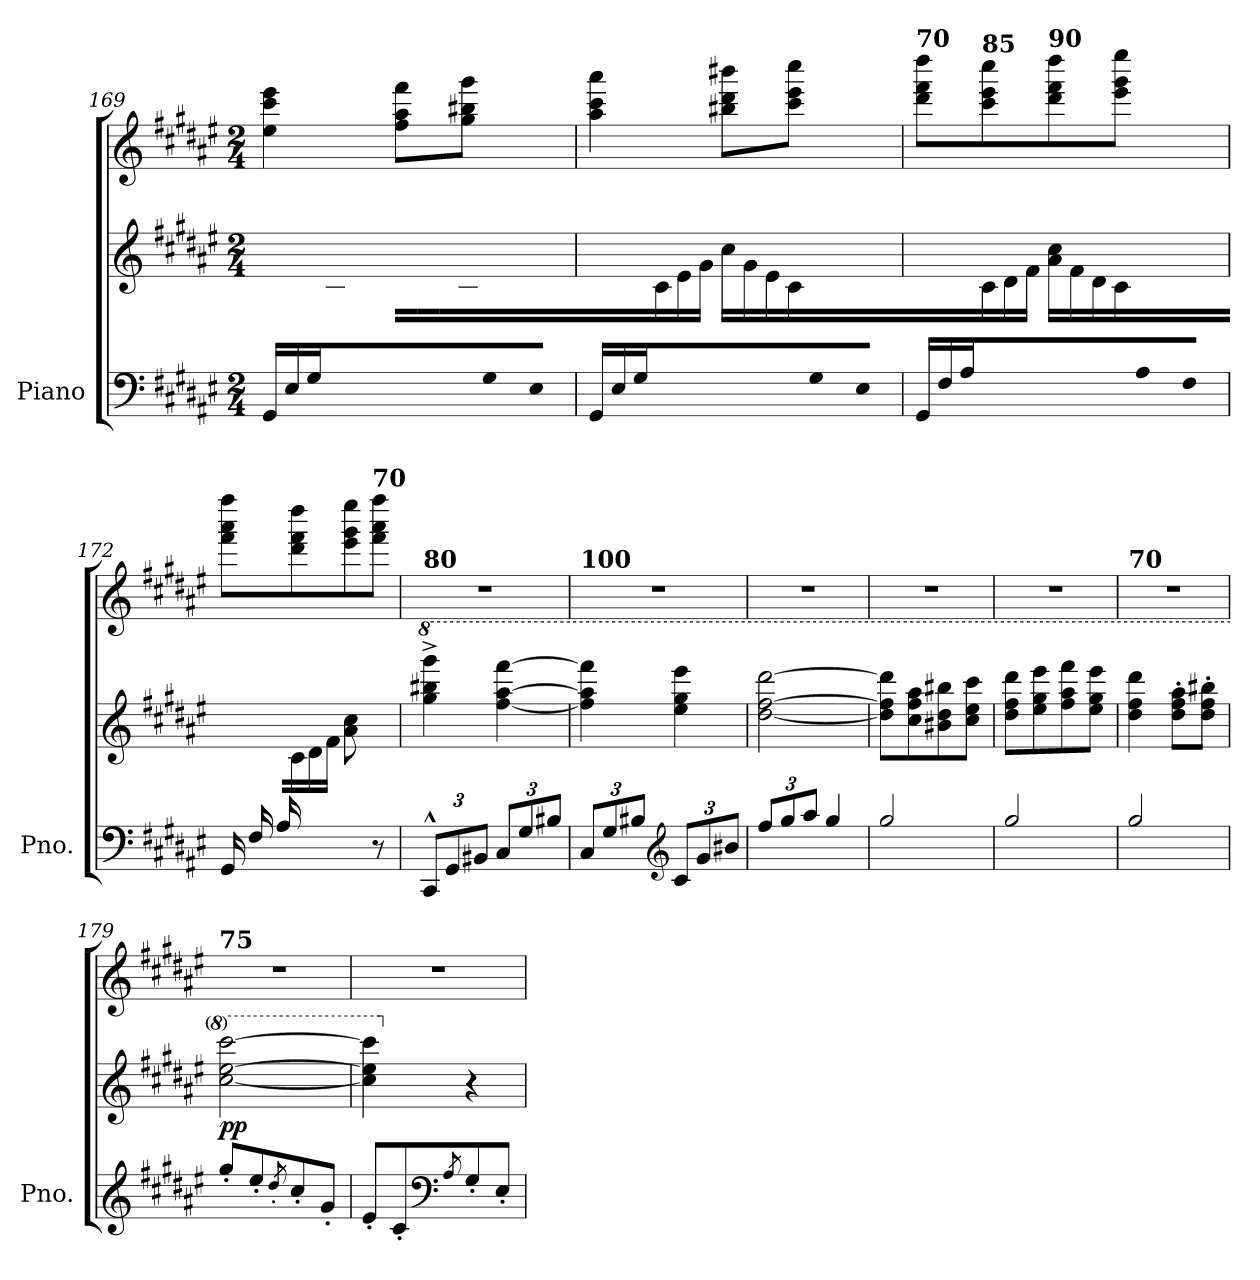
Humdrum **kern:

**kern	**kern	**kern	**dynam
*part1	*part1	*part1	*part1
*staff3	*staff2	*staff1	*staff1/2/3
*I"Piano	*	*	*
*I'Pno.	*	*	*
!!LO:LB:g=z
*clefF4	*clefG2	*clefG2	*
*k[f#c#g#d#a#e#]	*k[f#c#g#d#a#e#]	*k[f#c#g#d#a#e#]	*
*M2/4	*M2/4	*M2/4	*
*Xtuplet	*	*	*
=169	=169	=169	=169
*	*^	*	*
24GG#/LL	2ryy	8ryy	4ee#\ 4ccc#\ 4eee#\	.
24E#/	.	.	.	.
24G#/	.	.	.	.
24%7ryy	.	24c#\	.	.
.	.	24e#\	.	.
.	.	24g#\JJ	.	.
*	*	*Xtuplet	*	*
.	.	24cc#\LL	8ff#\ 8aa#\ 8fff#\L	.
.	.	24g#\	.	.
.	.	24e#\	.	.
.	.	24c#\	8gg#\ 8bb#X\ 8ggg#\J	.
24G#/	.	12ryy	.	.
24E#/JJ	.	.	.	.
=170	=170	=170	=170	=170
24GG#/LL	2ryy	8ryy	4aa#\ 4ccc#\ 4aaa#\	.
24E#/	.	.	.	.
24G#/	.	.	.	.
24%7ryy	.	24c#\	.	.
.	.	24e#\	.	.
.	.	24g#\JJ	.	.
.	.	24cc#\LL	8bb#X\ 8ddd#\ 8bbb#X\L	.
.	.	24g#\	.	.
.	.	24e#\	.	.
.	.	24c#\	8ccc#\ 8eee#\ 8cccc#\J	.
24G#/	.	12ryy	.	.
24E#/JJ	.	.	.	.
=171	=171	=171	=171	=171
!	!	!	!LO:TX:a:B:t=70	!
24GG#/LL	2ryy	8ryy	8ddd#\ 8fff#\ 8dddd#\L	.
24F#/	.	.	.	.
24A#/	.	.	.	.
!	!	!	!LO:TX:a:B:t=85	!
24%7ryy	.	24c#\	8ccc#\ 8eee#\ 8cccc#\	.
.	.	24d#\	.	.
.	.	24f#\JJ	.	.
!	!	!	!LO:TX:a:B:t=90	!
.	.	24a#\ 24cc#\LL	8ddd#\ 8fff#\ 8dddd#\	.
.	.	24f#\	.	.
.	.	24d#\	.	.
.	.	24c#\	8eee#\ 8ggg#\ 8eeee#\J	.
24A#/	.	12ryy	.	.
24F#/JJ	.	.	.	.
=172	=172	=172	=172	=172
24GG#/LL	2ryy	8ryy	8fff#\ 8aaa#\ 8ffff#\L	.
24F#/	.	.	.	.
24A#/	.	.	.	.
4ryy	.	24c#\	8ddd#\ 8fff#\ 8dddd#\	.
.	.	24d#\	.	.
.	.	24f#\JJ	.	.
.	.	8a#\ 8cc#\	8eee#\ 8ggg#\ 8eeee#\	.
!	!	!	!LO:TX:a:B:t=70	!
8r	.	8ryy	8fff#\ 8aaa#\ 8ffff#\J	.
*	*v	*v	*	*
!!LO:PB:g=z
=173	=173	=173	=173
*tuplet	*	*	*
*Xbrackettup	*	*	*
*	*8va	*	*
*	*^	*	*
!	!	!	!LO:TX:a:B:t=80	!
!	!	!	!	!LO:DY:b=2
*	*v	*v	*	*
12CC#^^/L	4ggg#\^ 4bbb#X\^ 4gggg#\^	2r	other-dynamics
12GG#/	.	.	.
12BB#X/J	.	.	.
12C#/L	[4fff#\ [4aaa#\ [4ffff#\	.	.
12G#/	.	.	.
12B#X/J	.	.	.
=174	=174	=174	=174
!	!	!LO:TX:a:B:t=100	!
12C#/L	4fff#\] 4aaa#\] 4ffff#\]	2r	.
12G#/	.	.	.
12B#X/J	.	.	.
*clefG2	*	*	*
12c#/L	4eee#\ 4ggg#\ 4eeee#\	.	.
12g#/	.	.	.
12b#X/J	.	.	.
=175	=175	=175	=175
12ff#/L	[2ddd#\ [2fff#\ [2dddd#\	2r	.
12gg#/	.	.	.
12aa#/J	.	.	.
4gg#/	.	.	.
=176	=176	=176	=176
2gg#/	8ddd#\] 8fff#\] 8dddd#\]L	2r	.
.	8ccc#\ 8fff#\ 8aaa#\	.	.
.	8bb#X\ 8ddd#\ 8bbb#X\	.	.
.	8ccc#\ 8eee#\ 8cccc#\J	.	.
=177	=177	=177	=177
2gg#/	8ddd#\ 8fff#\ 8dddd#\L	2r	.
.	8eee#\ 8ggg#\ 8eeee#\	.	.
.	8fff#\ 8aaa#\ 8ffff#\	.	.
.	8eee#\ 8ggg#\ 8eeee#\J	.	.
!!LO:LB:g=z
=178	=178	=178	=178
!	!	!LO:TX:a:B:t=70	!
2gg#/	4ddd#\ 4fff#\ 4dddd#\	2r	.
.	8ddd#\' 8fff#\' 8aaa#\'L	.	.
.	8ddd#\' 8fff#\' 8bbb#X\'J	.	.
=179	=179	=179	=179
!	!	!LO:TX:a:B:t=75	!
!	!	!	!LO:DY:b=2
8gg#'/L	[2ccc#\ [2eee#\ [2cccc#\	2r	pp
8ee#'/	.	.	.
8qdd#'/	.	.	.
8cc#'/	.	.	.
8g#'/J	.	.	.
=180	=180	=180	=180
8e#'/L	4ccc#\] 4eee#\] 4cccc#\]	2r	.
8c#'/	.	.	.
*clefF4	*	*	*
8qA#/	.	.	.
*	*X8va	*	*
8G#'/	4r	.	.
8E#'/J	.	.	.
=	=	=	=
*-	*-	*-	*-
